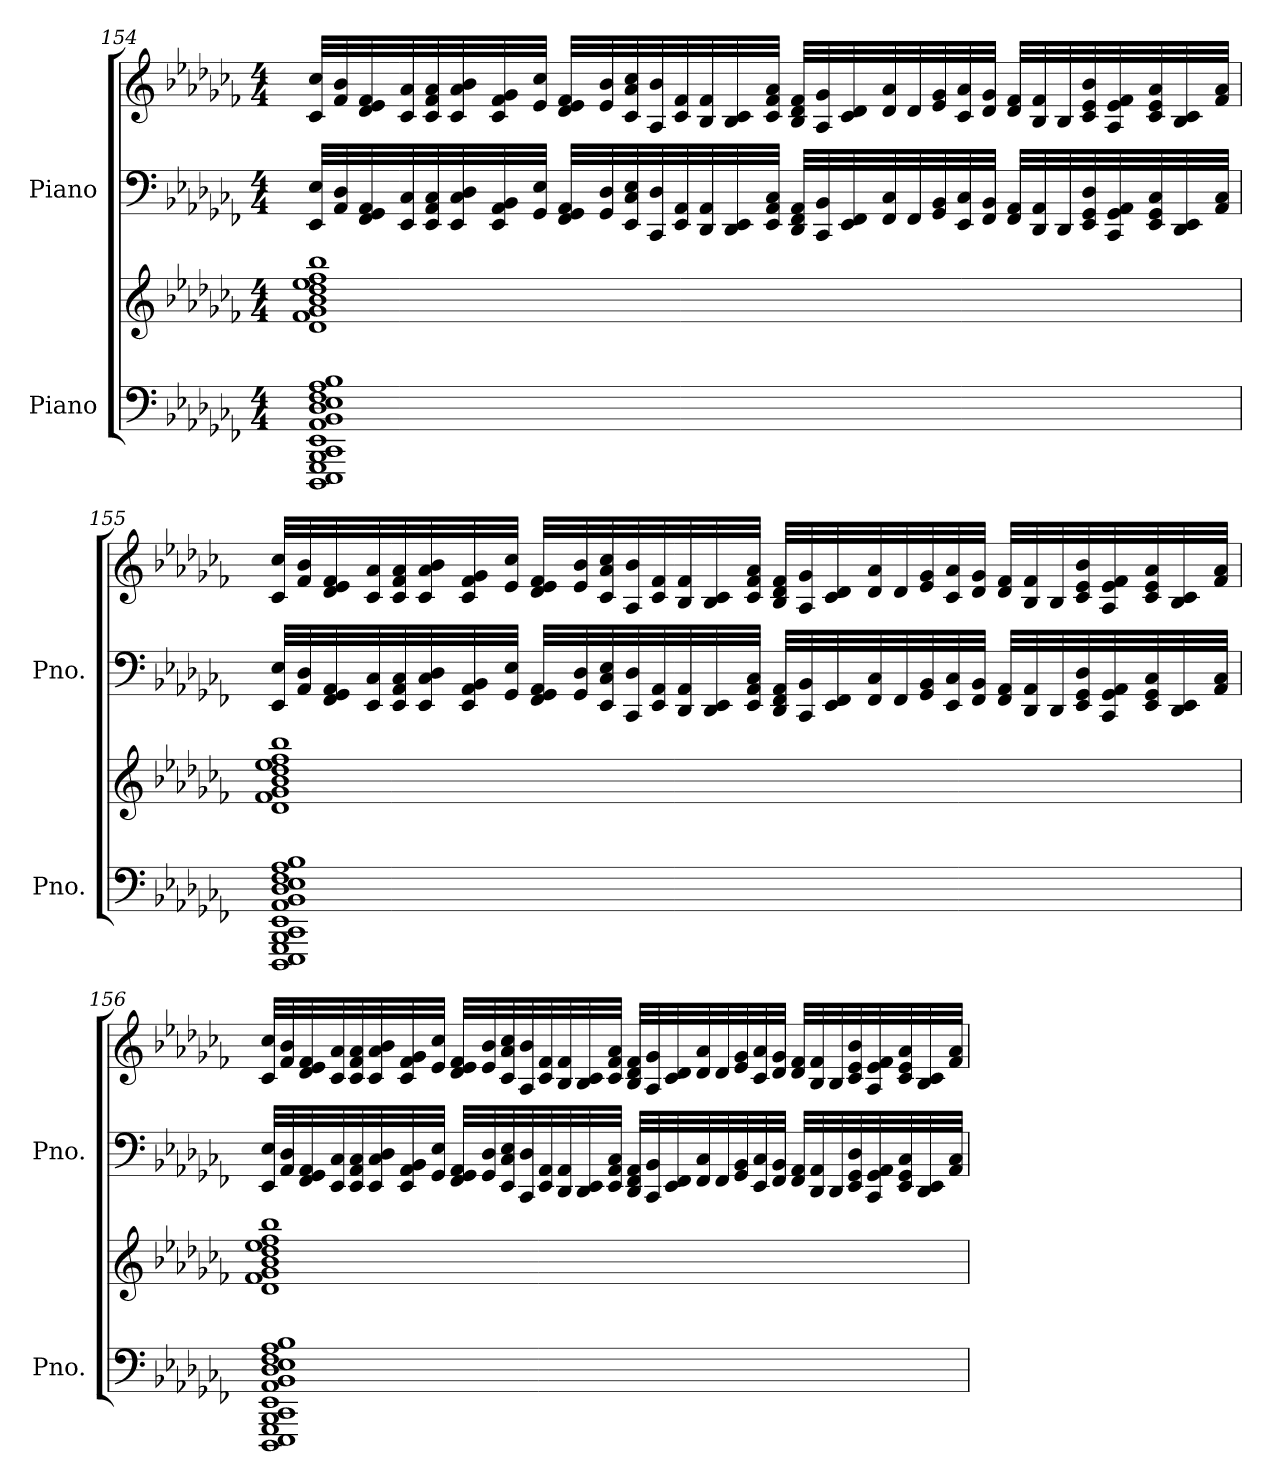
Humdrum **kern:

**kern	**kern	**kern	**kern
*part2	*part2	*part1	*part1
*staff4	*staff3	*staff2	*staff1
*I"Piano	*	*I"Piano	*
*I'Pno.	*	*I'Pno.	*
!!LO:LB:g=z
*clefF4	*clefG2	*clefF4	*clefG2
*ITrd14c24	*ITrd14c24	*ITrd-21c-36	*ITrd-21c-36
*k[b-e-a-d-g-c-f-]	*k[b-e-a-d-g-c-f-]	*k[b-e-a-d-g-c-f-]	*k[b-e-a-d-g-c-f-]
*M4/4	*M4/4	*M4/4	*M4/4
=154	=154	=154	=154
1DDDDD- 1EEEEE- 1GGGGG- 1BBBBB- 1CCCC- 1EEEE- 1AAAA- 1BBBB- 1DDD- 1EEE- 1FFF- 1AAA- 1BBB-	1DD- 1FF- 1GG- 1BB- 1D- 1E- 1F- 1B-	32ee-/ 32eee-/LLL	32cccc-/ 32ccccc-/LLL
.	.	32aa-/ 32ddd-/	32ffff-/ 32bbbb-/
.	.	32ff-/ 32gg-/ 32aa-/	32dddd-/ 32eeee-/ 32ffff-/
.	.	32ee-/ 32ccc-/	32cccc-/ 32aaaa-/
.	.	32ee-/ 32aa-/ 32ccc-/	32cccc-/ 32ffff-/ 32aaaa-/
.	.	32ee-/ 32ccc-/ 32ddd-/	32cccc-/ 32aaaa-/ 32bbbb-/
.	.	32ee-/ 32aa-/ 32bb-/	32cccc-/ 32ffff-/ 32gggg-/
.	.	32gg-/ 32eee-/JJJ	32eeee-/ 32ccccc-/JJJ
.	.	32ff-/ 32gg-/ 32aa-/LLL	32dddd-/ 32eeee-/ 32ffff-/LLL
.	.	32gg-/ 32ddd-/	32eeee-/ 32bbbb-/
.	.	32ee-/ 32ccc-/ 32eee-/	32cccc-/ 32aaaa-/ 32ccccc-/
.	.	32cc-/ 32ddd-/	32aaa-/ 32bbbb-/
.	.	32ee-/ 32aa-/	32cccc-/ 32ffff-/
.	.	32dd-/ 32aa-/	32bbb-/ 32ffff-/
.	.	32dd-/ 32ee-/	32bbb-/ 32cccc-/
.	.	32ee-/ 32aa-/ 32ccc-/JJJ	32cccc-/ 32ffff-/ 32aaaa-/JJJ
.	.	32dd-/ 32ff-/ 32aa-/LLL	32bbb-/ 32dddd-/ 32ffff-/LLL
.	.	32cc-/ 32bb-/	32aaa-/ 32gggg-/
.	.	32ee-/ 32ff-/	32cccc-/ 32dddd-/
.	.	32ff-/ 32ccc-/	32dddd-/ 32aaaa-/
.	.	32ff-/	32dddd-/
.	.	32gg-/ 32bb-/	32eeee-/ 32gggg-/
.	.	32ee-/ 32ccc-/	32cccc-/ 32aaaa-/
.	.	32ff-/ 32bb-/JJJ	32dddd-/ 32gggg-/JJJ
.	.	32ff-/ 32aa-/LLL	32dddd-/ 32ffff-/LLL
.	.	32dd-/ 32aa-/	32bbb-/ 32ffff-/
.	.	32dd-/	32bbb-/
.	.	32ee-/ 32gg-/ 32ddd-/	32cccc-/ 32eeee-/ 32bbbb-/
.	.	32cc-/ 32gg-/ 32aa-/	32aaa-/ 32eeee-/ 32ffff-/
.	.	32ee-/ 32gg-/ 32ccc-/	32cccc-/ 32eeee-/ 32aaaa-/
.	.	32dd-/ 32ee-/	32bbb-/ 32cccc-/
.	.	32aa-/ 32ccc-/JJJ	32ffff-/ 32aaaa-/JJJ
!!LO:LB:g=z
=155	=155	=155	=155
1DDDDD- 1EEEEE- 1GGGGG- 1BBBBB- 1CCCC- 1EEEE- 1AAAA- 1BBBB- 1DDD- 1EEE- 1FFF- 1AAA- 1BBB-	1DD- 1FF- 1GG- 1BB- 1D- 1E- 1F- 1B-	32ee-/ 32eee-/LLL	32cccc-/ 32ccccc-/LLL
.	.	32aa-/ 32ddd-/	32ffff-/ 32bbbb-/
.	.	32ff-/ 32gg-/ 32aa-/	32dddd-/ 32eeee-/ 32ffff-/
.	.	32ee-/ 32ccc-/	32cccc-/ 32aaaa-/
.	.	32ee-/ 32aa-/ 32ccc-/	32cccc-/ 32ffff-/ 32aaaa-/
.	.	32ee-/ 32ccc-/ 32ddd-/	32cccc-/ 32aaaa-/ 32bbbb-/
.	.	32ee-/ 32aa-/ 32bb-/	32cccc-/ 32ffff-/ 32gggg-/
.	.	32gg-/ 32eee-/JJJ	32eeee-/ 32ccccc-/JJJ
.	.	32ff-/ 32gg-/ 32aa-/LLL	32dddd-/ 32eeee-/ 32ffff-/LLL
.	.	32gg-/ 32ddd-/	32eeee-/ 32bbbb-/
.	.	32ee-/ 32ccc-/ 32eee-/	32cccc-/ 32aaaa-/ 32ccccc-/
.	.	32cc-/ 32ddd-/	32aaa-/ 32bbbb-/
.	.	32ee-/ 32aa-/	32cccc-/ 32ffff-/
.	.	32dd-/ 32aa-/	32bbb-/ 32ffff-/
.	.	32dd-/ 32ee-/	32bbb-/ 32cccc-/
.	.	32ee-/ 32aa-/ 32ccc-/JJJ	32cccc-/ 32ffff-/ 32aaaa-/JJJ
.	.	32dd-/ 32ff-/ 32aa-/LLL	32bbb-/ 32dddd-/ 32ffff-/LLL
.	.	32cc-/ 32bb-/	32aaa-/ 32gggg-/
.	.	32ee-/ 32ff-/	32cccc-/ 32dddd-/
.	.	32ff-/ 32ccc-/	32dddd-/ 32aaaa-/
.	.	32ff-/	32dddd-/
.	.	32gg-/ 32bb-/	32eeee-/ 32gggg-/
.	.	32ee-/ 32ccc-/	32cccc-/ 32aaaa-/
.	.	32ff-/ 32bb-/JJJ	32dddd-/ 32gggg-/JJJ
.	.	32ff-/ 32aa-/LLL	32dddd-/ 32ffff-/LLL
.	.	32dd-/ 32aa-/	32bbb-/ 32ffff-/
.	.	32dd-/	32bbb-/
.	.	32ee-/ 32gg-/ 32ddd-/	32cccc-/ 32eeee-/ 32bbbb-/
.	.	32cc-/ 32gg-/ 32aa-/	32aaa-/ 32eeee-/ 32ffff-/
.	.	32ee-/ 32gg-/ 32ccc-/	32cccc-/ 32eeee-/ 32aaaa-/
.	.	32dd-/ 32ee-/	32bbb-/ 32cccc-/
.	.	32aa-/ 32ccc-/JJJ	32ffff-/ 32aaaa-/JJJ
!!LO:PB:g=z
=156	=156	=156	=156
1DDDDD- 1EEEEE- 1GGGGG- 1BBBBB- 1CCCC- 1EEEE- 1AAAA- 1BBBB- 1DDD- 1EEE- 1FFF- 1AAA- 1BBB-	1DD- 1FF- 1GG- 1BB- 1D- 1E- 1F- 1B-	32ee-/ 32eee-/LLL	32cccc-/ 32ccccc-/LLL
.	.	32aa-/ 32ddd-/	32ffff-/ 32bbbb-/
.	.	32ff-/ 32gg-/ 32aa-/	32dddd-/ 32eeee-/ 32ffff-/
.	.	32ee-/ 32ccc-/	32cccc-/ 32aaaa-/
.	.	32ee-/ 32aa-/ 32ccc-/	32cccc-/ 32ffff-/ 32aaaa-/
.	.	32ee-/ 32ccc-/ 32ddd-/	32cccc-/ 32aaaa-/ 32bbbb-/
.	.	32ee-/ 32aa-/ 32bb-/	32cccc-/ 32ffff-/ 32gggg-/
.	.	32gg-/ 32eee-/JJJ	32eeee-/ 32ccccc-/JJJ
.	.	32ff-/ 32gg-/ 32aa-/LLL	32dddd-/ 32eeee-/ 32ffff-/LLL
.	.	32gg-/ 32ddd-/	32eeee-/ 32bbbb-/
.	.	32ee-/ 32ccc-/ 32eee-/	32cccc-/ 32aaaa-/ 32ccccc-/
.	.	32cc-/ 32ddd-/	32aaa-/ 32bbbb-/
.	.	32ee-/ 32aa-/	32cccc-/ 32ffff-/
.	.	32dd-/ 32aa-/	32bbb-/ 32ffff-/
.	.	32dd-/ 32ee-/	32bbb-/ 32cccc-/
.	.	32ee-/ 32aa-/ 32ccc-/JJJ	32cccc-/ 32ffff-/ 32aaaa-/JJJ
.	.	32dd-/ 32ff-/ 32aa-/LLL	32bbb-/ 32dddd-/ 32ffff-/LLL
.	.	32cc-/ 32bb-/	32aaa-/ 32gggg-/
.	.	32ee-/ 32ff-/	32cccc-/ 32dddd-/
.	.	32ff-/ 32ccc-/	32dddd-/ 32aaaa-/
.	.	32ff-/	32dddd-/
.	.	32gg-/ 32bb-/	32eeee-/ 32gggg-/
.	.	32ee-/ 32ccc-/	32cccc-/ 32aaaa-/
.	.	32ff-/ 32bb-/JJJ	32dddd-/ 32gggg-/JJJ
.	.	32ff-/ 32aa-/LLL	32dddd-/ 32ffff-/LLL
.	.	32dd-/ 32aa-/	32bbb-/ 32ffff-/
.	.	32dd-/	32bbb-/
.	.	32ee-/ 32gg-/ 32ddd-/	32cccc-/ 32eeee-/ 32bbbb-/
.	.	32cc-/ 32gg-/ 32aa-/	32aaa-/ 32eeee-/ 32ffff-/
.	.	32ee-/ 32gg-/ 32ccc-/	32cccc-/ 32eeee-/ 32aaaa-/
.	.	32dd-/ 32ee-/	32bbb-/ 32cccc-/
.	.	32aa-/ 32ccc-/JJJ	32ffff-/ 32aaaa-/JJJ
=	=	=	=
*-	*-	*-	*-
